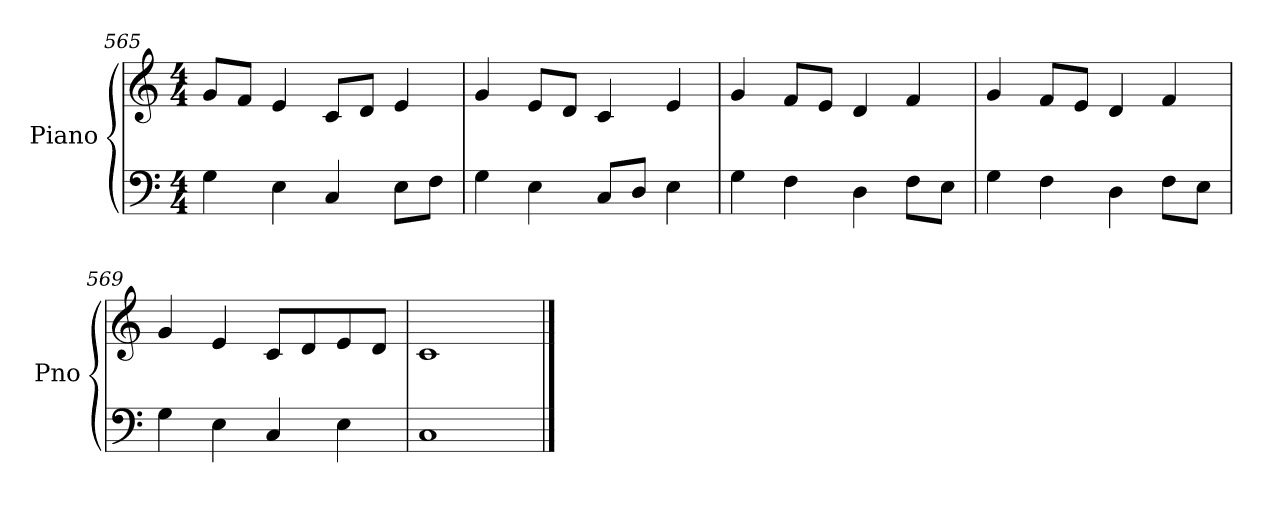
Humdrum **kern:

**kern	**kern
*part1	*part1
*staff2	*staff1
*I"Piano	*
*I'Pno	*
!!LO:PB:g=z
*clefF4	*clefG2
*k[]	*k[]
*M4/4	*M4/4
=565	=565
4G\	8g/L
.	8f/J
4E\	4e/
4C/	8c/L
.	8d/J
8E\L	4e/
8F\J	.
=566	=566
4G\	4g/
4E\	8e/L
.	8d/J
8C/L	4c/
8D/J	.
4E\	4e/
=567	=567
4G\	4g/
4F\	8f/L
.	8e/J
4D\	4d/
8F\L	4f/
8E\J	.
=568	=568
4G\	4g/
4F\	8f/L
.	8e/J
4D\	4d/
8F\L	4f/
8E\J	.
=569	=569
4G\	4g/
4E\	4e/
4C/	8c/L
.	8d/
4E\	8e/
.	8d/J
=570	=570
1C	1c
==	==
*-	*-
